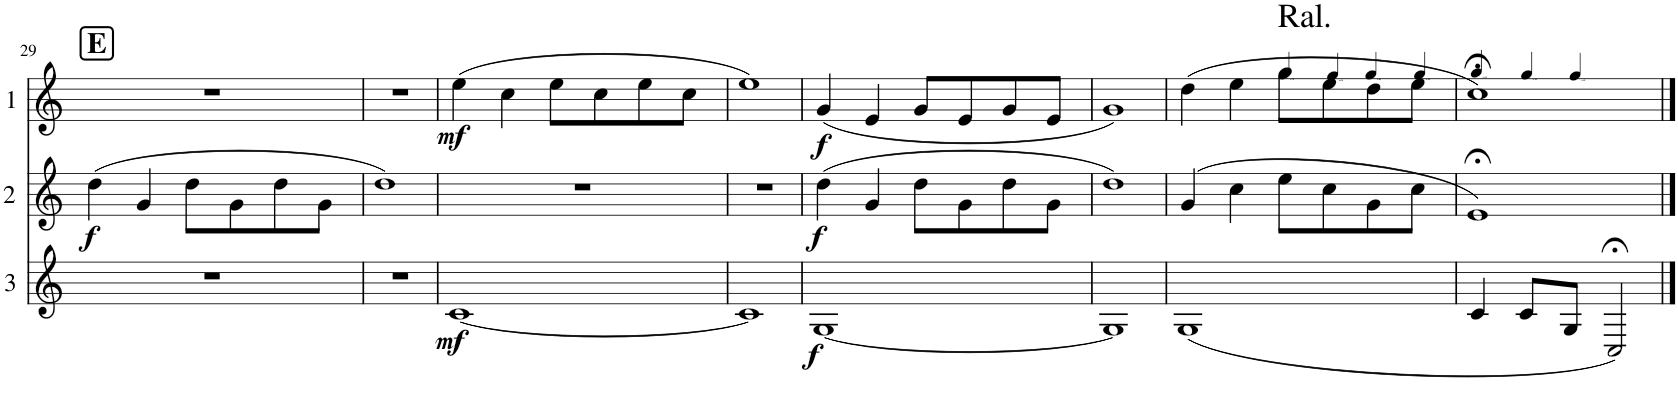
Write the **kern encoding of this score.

**kern	**dynam	**kern	**dynam	**kern	**dynam
*part3	*part3	*part2	*part2	*part1	*part1
*staff3	*staff3	*staff2	*staff2	*staff1	*staff1
*I"Cor 3	*	*I"Cor 2	*	*I"Cor 1	*
!!LO:PB:g=z
*clefG2	*	*clefG2	*	*clefG2	*
*Trd4c7	*	*Trd4c7	*	*Trd4c7	*
*k[]	*	*k[]	*	*k[]	*
*M4/4	*	*M4/4	*	*M4/4	*
!!LO:REH:place=s1:a:B:cj:fs=14:t=E
=29	=29	=29	=29	=29	=29
!	!	!	!LO:DY:b	!	!
1r	.	(4dd\	f	1r	.
.	.	4g/	.	.	.
.	.	8dd\L	.	.	.
.	.	8g\	.	.	.
.	.	8dd\	.	.	.
.	.	8g\J	.	.	.
=30	=30	=30	=30	=30	=30
1r	.	1dd)	.	1r	.
=31	=31	=31	=31	=31	=31
!	!LO:DY:b	!	!	!	!LO:DY:b
[1c	mf	1r	.	(4ee\	mf
.	.	.	.	4cc\	.
.	.	.	.	8ee\L	.
.	.	.	.	8cc\	.
.	.	.	.	8ee\	.
.	.	.	.	8cc\J	.
=32	=32	=32	=32	=32	=32
1c]	.	1r	.	1ee)	.
=33	=33	=33	=33	=33	=33
!	!LO:DY:b	!	!LO:DY:b	!	!LO:DY:b
[1G	f	(4dd\	f	(4g/	f
.	.	4g/	.	4e/	.
.	.	8dd\L	.	8g/L	.
.	.	8g\	.	8e/	.
.	.	8dd\	.	8g/	.
.	.	8g\J	.	8e/J	.
=34	=34	=34	=34	=34	=34
1G]	.	1dd)	.	1g)	.
=35	=35	=35	=35	=35	=35
(1G	.	(4g/	.	(4dd\	.
.	.	4cc\	.	4ee\	.
*	*	*	*	*MM74	*
!	!	!	!	!LO:TX:a:t=Ral.	!
.	.	8ee\L	.	8gg\L	.
*	*	*	*	*MM68	*
.	.	8cc\	.	8ee\	.
*	*	*	*	*MM62	*
.	.	8g\	.	8dd\	.
*	*	*	*	*MM58	*
.	.	8cc\J	.	8ee\J	.
=36	=36	=36	=36	=36	=36
*	*	*	*	*MM54	*
*	*	*	*	*^	*
*	*	*	*	*	*^	*
4c/	.	1e;<)	.	1cc;<)	4ryy	4.ryy	.
*	*	*	*	*MM49	*	*	*
8c/L	.	.	.	.	2.ryy	.	.
*	*	*	*	*MM42	*	*	*
8G/J	.	.	.	.	.	2ryy	.
2C;</)	.	.	.	.	.	.	.
.	.	.	.	.	.	8ryy	.
*	*	*	*	*v	*v	*v	*
==	==	==	==	==	==
*-	*-	*-	*-	*-	*-
